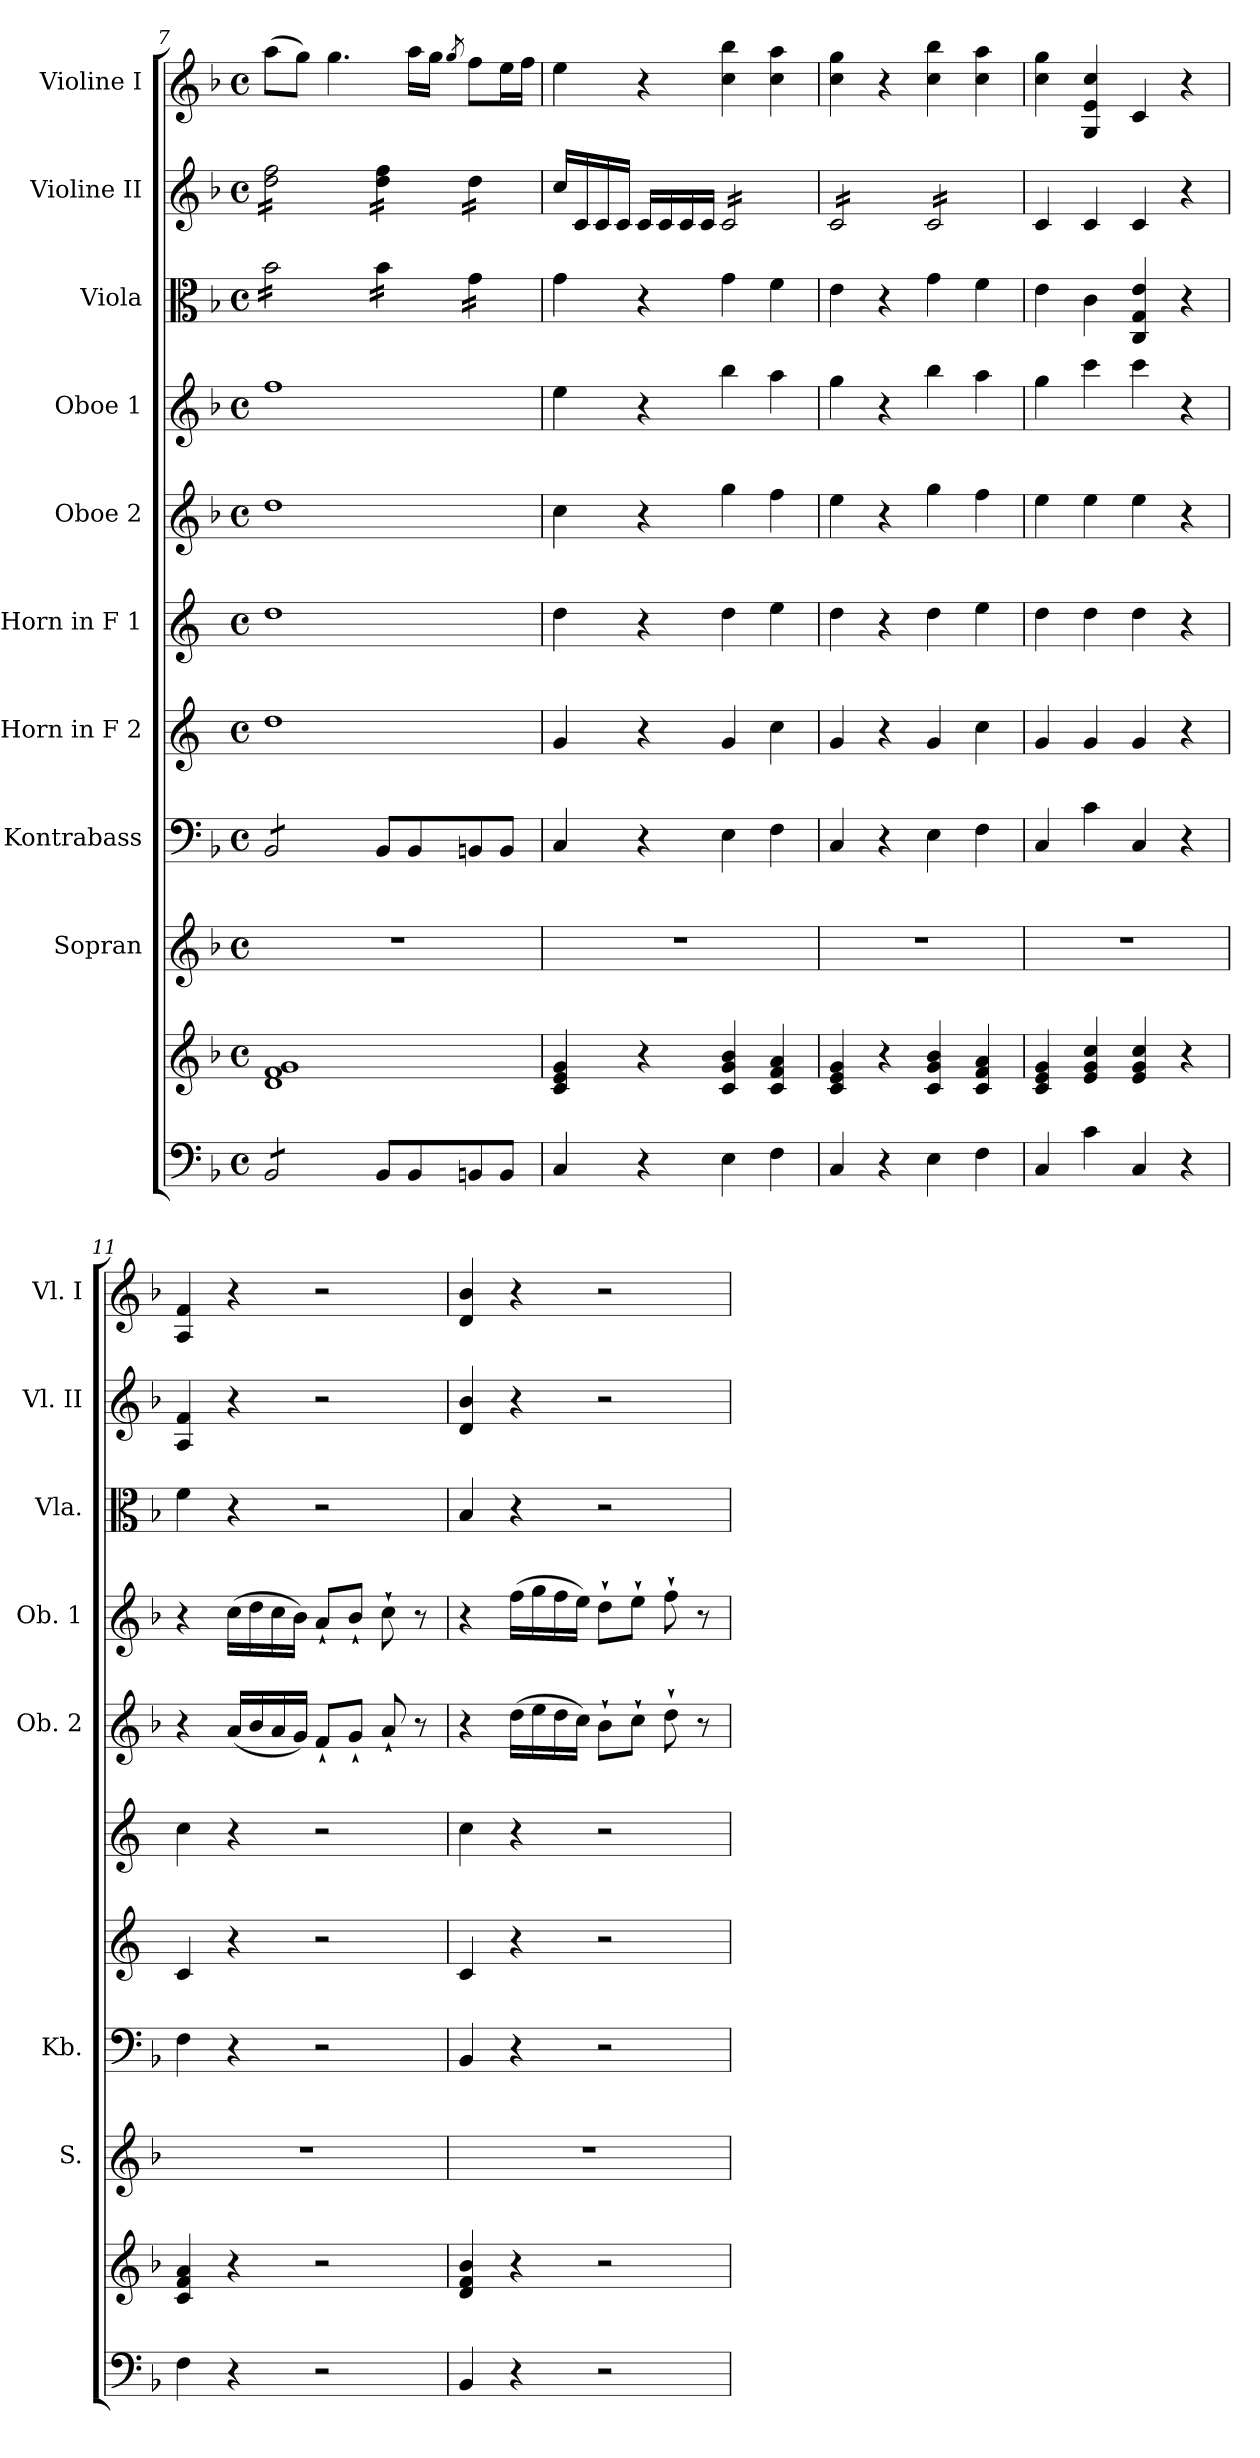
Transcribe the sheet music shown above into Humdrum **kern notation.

**kern	**kern	**kern	**kern	**kern	**kern	**kern	**kern	**kern	**kern	**kern
*part10	*part10	*part9	*part8	*part7	*part6	*part5	*part4	*part3	*part2	*part1
*staff11	*staff10	*staff9	*staff8	*staff7	*staff6	*staff5	*staff4	*staff3	*staff2	*staff1
*	*	*I"Sopran	*I"Kontrabass	*I"Horn in F 2	*I"Horn in F 1	*I"Oboe 2	*I"Oboe 1	*I"Viola	*I"Violine II	*I"Violine I
*	*	*I'S.	*I'Kb.	*	*	*I'Ob. 2	*I'Ob. 1	*I'Vla.	*I'Vl. II	*I'Vl. I
*clefF4	*clefG2	*clefG2	*clefF4	*clefG2	*clefG2	*clefG2	*clefG2	*clefC3	*clefG2	*clefG2
*	*	*	*ITrd7c12	*ITrd4c7	*ITrd4c7	*	*	*	*	*
*k[b-]	*k[b-]	*k[b-]	*k[b-]	*k[b-]	*k[b-]	*k[b-]	*k[b-]	*k[b-]	*k[b-]	*k[b-]
*F:	*F:	*F:	*F:	*F:	*F:	*F:	*F:	*F:	*F:	*F:
*M4/4	*M4/4	*M4/4	*M4/4	*M4/4	*M4/4	*M4/4	*M4/4	*M4/4	*M4/4	*M4/4
*met(c)	*met(c)	*met(c)	*met(c)	*met(c)	*met(c)	*met(c)	*met(c)	*met(c)	*met(c)	*met(c)
=7	=7	=7	=7	=7	=7	=7	=7	=7	=7	=7
*tremolo	*	*	*	*	*	*	*	*	*	*
*	*	*	*tremolo	*	*	*	*	*	*	*
*	*	*	*	*	*	*	*	*tremolo	*	*
*	*	*	*	*	*	*	*	*	*tremolo	*
8BB-/L	1d 1f 1g	1r	8BBB-/L	1g	1g	1dd	1ff	16b-\LL	16dd\ 16ff\LL	(>8aa\L
.	.	.	.	.	.	.	.	16b-\	16dd\ 16ff\	.
8BB-/	.	.	8BBB-/	.	.	.	.	16b-\	16dd\ 16ff\	8gg\J)
.	.	.	.	.	.	.	.	16b-\	16dd\ 16ff\	.
8BB-/	.	.	8BBB-/	.	.	.	.	16b-\	16dd\ 16ff\	4.gg\
.	.	.	.	.	.	.	.	16b-\	16dd\ 16ff\	.
8BB-/J	.	.	8BBB-/J	.	.	.	.	16b-\	16dd\ 16ff\	.
*	*	*	*Xtremolo	*	*	*	*	*	*	*
*Xtremolo	*	*	*	*	*	*	*	*	*	*
.	.	.	.	.	.	.	.	16b-\JJ	16dd\ 16ff\JJ	.
8BB-/L	.	.	8BBB-/L	.	.	.	.	16b-\LL	16dd\ 16ff\LL	.
.	.	.	.	.	.	.	.	16b-\	16dd\ 16ff\	.
8BB-/	.	.	8BBB-/	.	.	.	.	16b-\	16dd\ 16ff\	16aa\LL
.	.	.	.	.	.	.	.	16b-\JJ	16dd\ 16ff\JJ	16gg\JJ
.	.	.	.	.	.	.	.	.	.	8qgg/
8BBn/	.	.	8BBBn/	.	.	.	.	16g\LL	16dd\LL	8ff\L
.	.	.	.	.	.	.	.	16g\	16dd\	.
8BB/J	.	.	8BBB/J	.	.	.	.	16g\	16dd\	16ee\L
.	.	.	.	.	.	.	.	16g\JJ	16dd\JJ	16ff\JJ
*	*	*	*	*	*	*	*	*	*Xtremolo	*
*	*	*	*	*	*	*	*	*Xtremolo	*	*
!!LO:PB:g=z
=8	=8	=8	=8	=8	=8	=8	=8	=8	=8	=8
4C/	4c/ 4e/ 4g/	1r	4CC/	4c/	4g\	4cc\	4ee\	4g\	16cc/LL	4ee\
.	.	.	.	.	.	.	.	.	16c/	.
.	.	.	.	.	.	.	.	.	16c/	.
.	.	.	.	.	.	.	.	.	16c/JJ	.
4r	4r	.	4r	4r	4r	4r	4r	4r	16c/LL	4r
.	.	.	.	.	.	.	.	.	16c/	.
.	.	.	.	.	.	.	.	.	16c/	.
.	.	.	.	.	.	.	.	.	16c/JJ	.
*	*	*	*	*	*	*	*	*	*tremolo	*
4E\	4c/ 4g/ 4b-/	.	4EE\	4c/	4g\	4gg\	4bb-\	4g\	16c/LL	4cc\ 4bb-\
.	.	.	.	.	.	.	.	.	16c/	.
.	.	.	.	.	.	.	.	.	16c/	.
.	.	.	.	.	.	.	.	.	16c/	.
4F\	4c/ 4f/ 4a/	.	4FF\	4f\	4a\	4ff\	4aa\	4f\	16c/	4cc\ 4aa\
.	.	.	.	.	.	.	.	.	16c/	.
.	.	.	.	.	.	.	.	.	16c/	.
.	.	.	.	.	.	.	.	.	16c/JJ	.
=9	=9	=9	=9	=9	=9	=9	=9	=9	=9	=9
4C/	4c/ 4e/ 4g/	1r	4CC/	4c/	4g\	4ee\	4gg\	4e\	16c/LL	4cc\ 4gg\
.	.	.	.	.	.	.	.	.	16c/	.
.	.	.	.	.	.	.	.	.	16c/	.
.	.	.	.	.	.	.	.	.	16c/	.
4r	4r	.	4r	4r	4r	4r	4r	4r	16c/	4r
.	.	.	.	.	.	.	.	.	16c/	.
.	.	.	.	.	.	.	.	.	16c/	.
.	.	.	.	.	.	.	.	.	16c/JJ	.
4E\	4c/ 4g/ 4b-/	.	4EE\	4c/	4g\	4gg\	4bb-\	4g\	16c/LL	4cc\ 4bb-\
.	.	.	.	.	.	.	.	.	16c/	.
.	.	.	.	.	.	.	.	.	16c/	.
.	.	.	.	.	.	.	.	.	16c/	.
4F\	4c/ 4f/ 4a/	.	4FF\	4f\	4a\	4ff\	4aa\	4f\	16c/	4cc\ 4aa\
.	.	.	.	.	.	.	.	.	16c/	.
.	.	.	.	.	.	.	.	.	16c/	.
.	.	.	.	.	.	.	.	.	16c/JJ	.
*	*	*	*	*	*	*	*	*	*Xtremolo	*
=10	=10	=10	=10	=10	=10	=10	=10	=10	=10	=10
4C/	4c/ 4e/ 4g/	1r	4CC/	4c/	4g\	4ee\	4gg\	4e\	4c/	4cc\ 4gg\
4c\	4e/ 4g/ 4cc/	.	4C\	4c/	4g\	4ee\	4ccc\	4c\	4c/	4G/ 4e/ 4cc/
4C/	4e/ 4g/ 4cc/	.	4CC/	4c/	4g\	4ee\	4ccc\	4C/ 4G/ 4e/	4c/	4c/
4r	4r	.	4r	4r	4r	4r	4r	4r	4r	4r
=11	=11	=11	=11	=11	=11	=11	=11	=11	=11	=11
4F\	4c/ 4f/ 4a/	1r	4FF\	4F/	4f\	4r	4r	4f\	4A/ 4f/	4A/ 4f/
4r	4r	.	4r	4r	4r	(<16a/LL	(>16cc\LL	4r	4r	4r
.	.	.	.	.	.	16b-/	16dd\	.	.	.
.	.	.	.	.	.	16a/	16cc\	.	.	.
.	.	.	.	.	.	16g/JJ)	16b-\JJ)	.	.	.
2r	2r	.	2r	2r	2r	8f`</L	8a`</L	2r	2r	2r
.	.	.	.	.	.	8g`</J	8b-`</J	.	.	.
.	.	.	.	.	.	8a`</	8cc`>\	.	.	.
.	.	.	.	.	.	8r	8r	.	.	.
=12	=12	=12	=12	=12	=12	=12	=12	=12	=12	=12
4BB-/	4d/ 4f/ 4b-/	1r	4BBB-/	4F/	4f\	4r	4r	4B-/	4d/ 4b-/	4d/ 4b-/
4r	4r	.	4r	4r	4r	(>16dd\LL	(>16ff\LL	4r	4r	4r
.	.	.	.	.	.	16ee\	16gg\	.	.	.
.	.	.	.	.	.	16dd\	16ff\	.	.	.
.	.	.	.	.	.	16cc\JJ)	16ee\JJ)	.	.	.
2r	2r	.	2r	2r	2r	8b-`>\L	8dd`>\L	2r	2r	2r
.	.	.	.	.	.	8cc`>\J	8ee`>\J	.	.	.
.	.	.	.	.	.	8dd`>\	8ff`>\	.	.	.
.	.	.	.	.	.	8r	8r	.	.	.
=	=	=	=	=	=	=	=	=	=	=
*-	*-	*-	*-	*-	*-	*-	*-	*-	*-	*-
